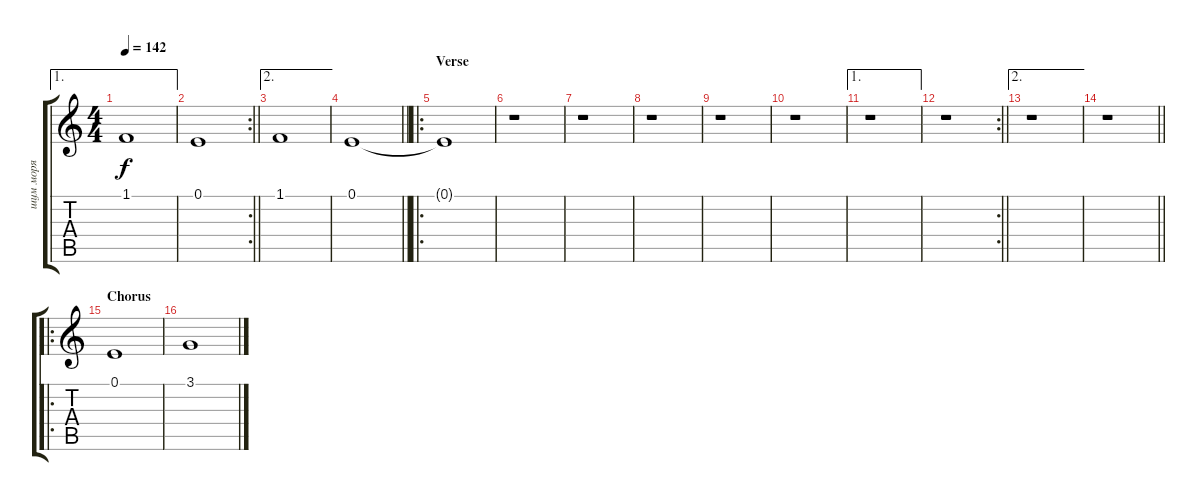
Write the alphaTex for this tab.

\track ("шум моря" "шум моря") {instrument seashore}
\staff {score tabs}
\tuning (E4 B3 G3 D3 A2 E2) {hide}
\ae 1
\ts (4 4)
\tempo 142
\clef g2
\ks c
1.1.1{dy f} |
\rc 2
\barLineRight lightlight
0.1.1 |
\ae 2
1.1.1 |
\barLineRight lightlight
0.1.1{volume 0} |
\ro
\section ("" "Verse")
0.1{t}.1 |
r.1 |
r.1 |
r.1 |
r.1 |
r.1 |
\ae 1
r.1 |
\rc 2
\barLineRight lightlight
r.1 |
\ae 2
r.1 |
\barLineRight lightlight
r.1 |
\ro
\section ("" "Chorus")
0.1.1{volume 9} |
3.1.1
